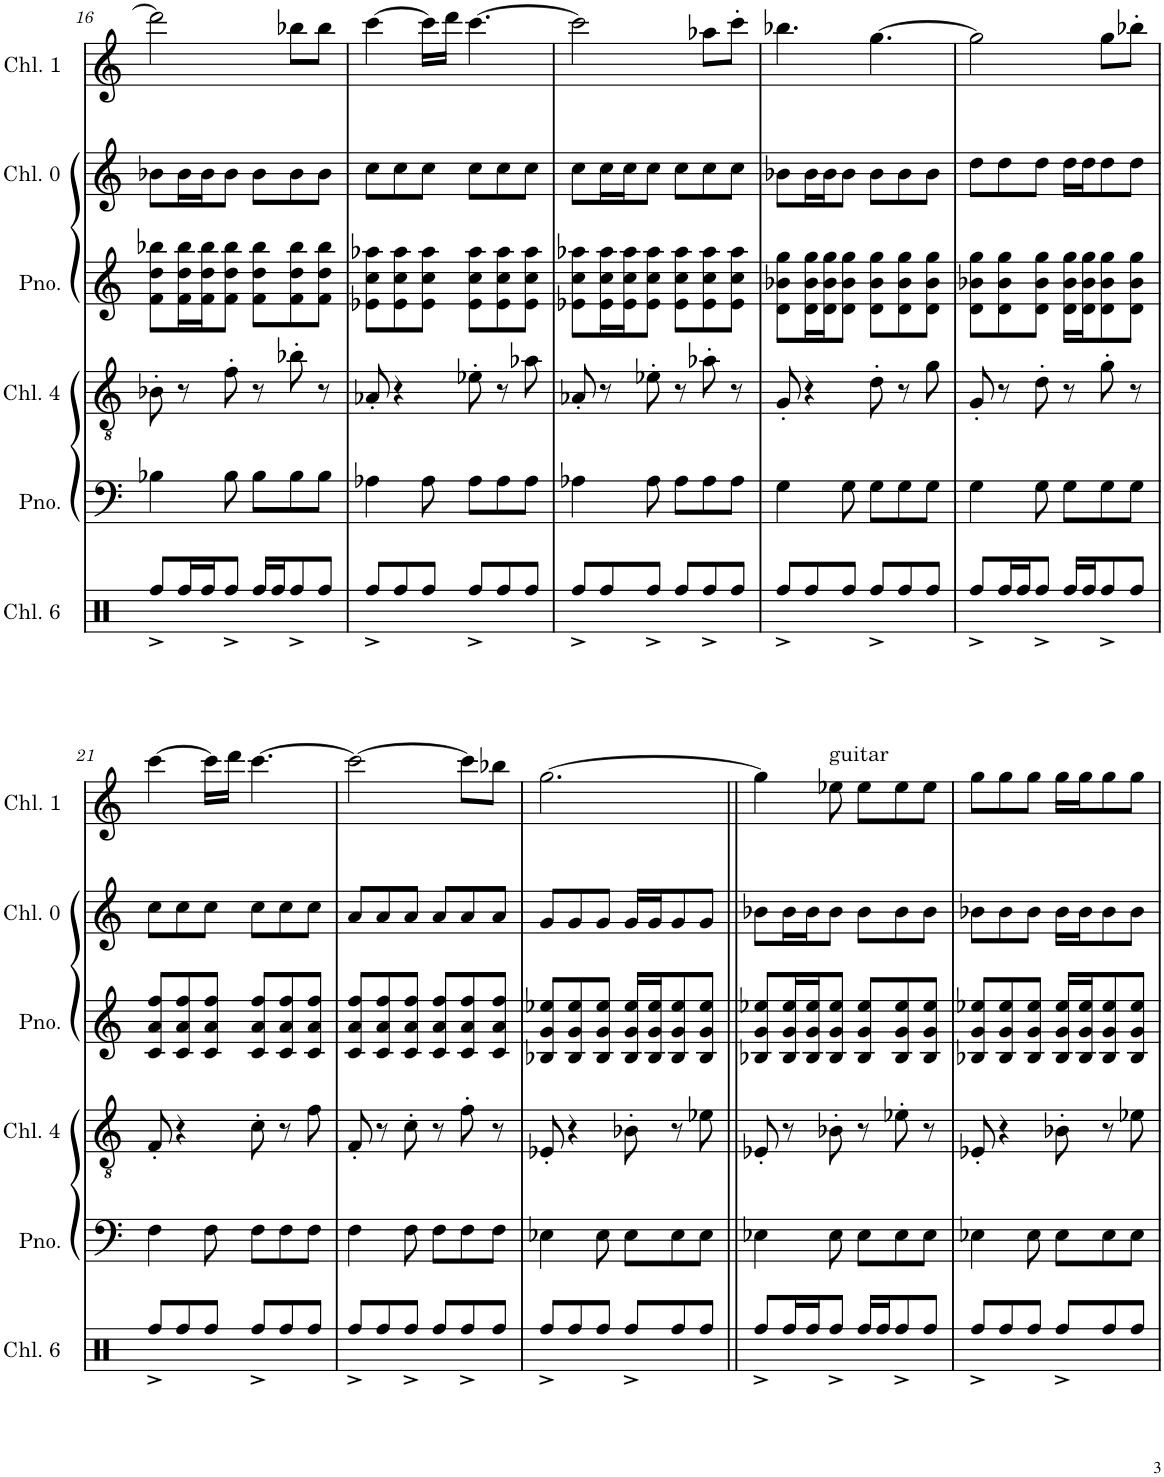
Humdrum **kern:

**kern	**kern	**kern	**kern	**kern	**kern
*part6	*part5	*part4	*part3	*part2	*part1
*staff6	*staff5	*staff4	*staff3	*staff2	*staff1
*I"Channel 6	*I"Piano	*I"Channel 4	*I"Piano	*I"Channel 0	*I"Channel 1
*I'Chl. 6	*I'Pno.	*I'Chl. 4	*I'Pno.	*I'Chl. 0	*I'Chl. 1
!!LO:PB:g=z
*clefX	*clefF4	*clefGv2	*clefG2	*clefG2	*clefG2
*k[]	*k[]	*k[]	*k[]	*k[]	*k[]
*M6/8	*M6/8	*M6/8	*M6/8	*M6/8	*M6/8
=16	=16	=16	=16	=16	=16
8Rff^/L	4B-X\	8B-X'\	8f\ 8dd\ 8bb-X\L	8b-X\L	2ddd\]
16Rff/L	.	8r	16f\ 16dd\ 16bb-\L	16b-\L	.
16Rff/J	.	.	16f\ 16dd\ 16bb-\J	16b-\J	.
8Rff^/J	8B-\	8f'\	8f\ 8dd\ 8bb-\J	8b-\J	.
16Rff/LL	8B-\L	8r	8f\ 8dd\ 8bb-\L	8b-\L	.
16Rff/J	.	.	.	.	.
8Rff^/	8B-\	8b-X'\	8f\ 8dd\ 8bb-\	8b-\	8bb-X\L
8Rff/J	8B-\J	8r	8f\ 8dd\ 8bb-\J	8b-\J	8bb-\J
=17	=17	=17	=17	=17	=17
8Rff^/L	4A-X\	8A-X'/	8e-X\ 8cc\ 8aa-X\L	8cc\L	[4ccc\
8Rff/	.	4r	8e-\ 8cc\ 8aa-\	8cc\	.
8Rff/J	8A-\	.	8e-\ 8cc\ 8aa-\J	8cc\J	16ccc\LL]
.	.	.	.	.	16ddd\JJ
8Rff^/L	8A-\L	8e-X'\	8e-\ 8cc\ 8aa-\L	8cc\L	[4.ccc\
8Rff/	8A-\	8r	8e-\ 8cc\ 8aa-\	8cc\	.
8Rff/J	8A-\J	8a-X\	8e-\ 8cc\ 8aa-\J	8cc\J	.
=18	=18	=18	=18	=18	=18
8Rff^/L	4A-X\	8A-X'/	8e-X\ 8cc\ 8aa-X\L	8cc\L	2ccc\]
8Rff/	.	8r	16e-\ 16cc\ 16aa-\L	16cc\L	.
.	.	.	16e-\ 16cc\ 16aa-\J	16cc\J	.
8Rff^/J	8A-\	8e-X'\	8e-\ 8cc\ 8aa-\J	8cc\J	.
8Rff/L	8A-\L	8r	8e-\ 8cc\ 8aa-\L	8cc\L	.
8Rff^/	8A-\	8a-X'\	8e-\ 8cc\ 8aa-\	8cc\	8aa-X\L
8Rff/J	8A-\J	8r	8e-\ 8cc\ 8aa-\J	8cc\J	8ccc'\J
=19	=19	=19	=19	=19	=19
8Rff^/L	4G\	8G'/	8d\ 8b-X\ 8gg\L	8b-X\L	4.bb-X\
8Rff/	.	4r	16d\ 16b-\ 16gg\L	16b-\L	.
.	.	.	16d\ 16b-\ 16gg\J	16b-\J	.
8Rff/J	8G\	.	8d\ 8b-\ 8gg\J	8b-\J	.
8Rff^/L	8G\L	8d'\	8d\ 8b-\ 8gg\L	8b-\L	[4.gg\
8Rff/	8G\	8r	8d\ 8b-\ 8gg\	8b-\	.
8Rff/J	8G\J	8g\	8d\ 8b-\ 8gg\J	8b-\J	.
=20	=20	=20	=20	=20	=20
8Rff^/L	4G\	8G'/	8d\ 8b-X\ 8gg\L	8dd\L	2gg\]
16Rff/L	.	8r	8d\ 8b-\ 8gg\	8dd\	.
16Rff/J	.	.	.	.	.
8Rff^/J	8G\	8d'\	8d\ 8b-\ 8gg\J	8dd\J	.
16Rff/LL	8G\L	8r	16d\ 16b-\ 16gg\LL	16dd\LL	.
16Rff/J	.	.	16d\ 16b-\ 16gg\J	16dd\J	.
8Rff^/	8G\	8g'\	8d\ 8b-\ 8gg\	8dd\	8gg\L
8Rff/J	8G\J	8r	8d\ 8b-\ 8gg\J	8dd\J	8bb-X'\J
!!LO:LB:g=z
=21	=21	=21	=21	=21	=21
8Rff^/L	4F\	8F'/	8c/ 8a/ 8ff/L	8cc\L	[4ccc\
8Rff/	.	4r	8c/ 8a/ 8ff/	8cc\	.
8Rff/J	8F\	.	8c/ 8a/ 8ff/J	8cc\J	16ccc\LL]
.	.	.	.	.	16ddd\JJ
8Rff^/L	8F\L	8c'\	8c/ 8a/ 8ff/L	8cc\L	[4.ccc\
8Rff/	8F\	8r	8c/ 8a/ 8ff/	8cc\	.
8Rff/J	8F\J	8f\	8c/ 8a/ 8ff/J	8cc\J	.
=22	=22	=22	=22	=22	=22
8Rff^/L	4F\	8F'/	8c/ 8a/ 8ff/L	8a/L	2ccc\_
8Rff/	.	8r	8c/ 8a/ 8ff/	8a/	.
8Rff^/J	8F\	8c'\	8c/ 8a/ 8ff/J	8a/J	.
8Rff/L	8F\L	8r	8c/ 8a/ 8ff/L	8a/L	.
8Rff^/	8F\	8f'\	8c/ 8a/ 8ff/	8a/	8ccc\L]
8Rff/J	8F\J	8r	8c/ 8a/ 8ff/J	8a/J	8bb-X\J
=23	=23	=23	=23	=23	=23
8Rff^/L	4E-X\	8E-X'/	8B-X/ 8g/ 8ee-X/L	8g/L	[2.gg\
8Rff/	.	4r	8B-/ 8g/ 8ee-/	8g/	.
8Rff/J	8E-\	.	8B-/ 8g/ 8ee-/J	8g/J	.
8Rff^/L	8E-\L	8B-X'\	16B-/ 16g/ 16ee-/LL	16g/LL	.
.	.	.	16B-/ 16g/ 16ee-/J	16g/J	.
8Rff/	8E-\	8r	8B-/ 8g/ 8ee-/	8g/	.
8Rff/J	8E-\J	8e-X\	8B-/ 8g/ 8ee-/J	8g/J	.
=24||	=24||	=24||	=24||	=24||	=24||
8Rff^/L	4E-X\	8E-X'/	8B-X/ 8g/ 8ee-X/L	8b-X\L	4gg\]
16Rff/L	.	8r	16B-/ 16g/ 16ee-/L	16b-\L	.
16Rff/J	.	.	16B-/ 16g/ 16ee-/J	16b-\J	.
!	!	!	!	!	!LO:TX:a:t=guitar
8Rff^/J	8E-\	8B-X'\	8B-/ 8g/ 8ee-/J	8b-\J	8ee-X\
16Rff/LL	8E-\L	8r	8B-/ 8g/ 8ee-/L	8b-\L	8ee-\L
16Rff/J	.	.	.	.	.
8Rff^/	8E-\	8e-X'\	8B-/ 8g/ 8ee-/	8b-\	8ee-\
8Rff/J	8E-\J	8r	8B-/ 8g/ 8ee-/J	8b-\J	8ee-\J
=25	=25	=25	=25	=25	=25
8Rff^/L	4E-X\	8E-X'/	8B-X/ 8g/ 8ee-X/L	8b-X\L	8gg\L
8Rff/	.	4r	8B-/ 8g/ 8ee-/	8b-\	8gg\
8Rff/J	8E-\	.	8B-/ 8g/ 8ee-/J	8b-\J	8gg\J
8Rff^/L	8E-\L	8B-X'\	16B-/ 16g/ 16ee-/LL	16b-\LL	16gg\LL
.	.	.	16B-/ 16g/ 16ee-/J	16b-\J	16gg\J
8Rff/	8E-\	8r	8B-/ 8g/ 8ee-/	8b-\	8gg\
8Rff/J	8E-\J	8e-X\	8B-/ 8g/ 8ee-/J	8b-\J	8gg\J
=	=	=	=	=	=
*-	*-	*-	*-	*-	*-
